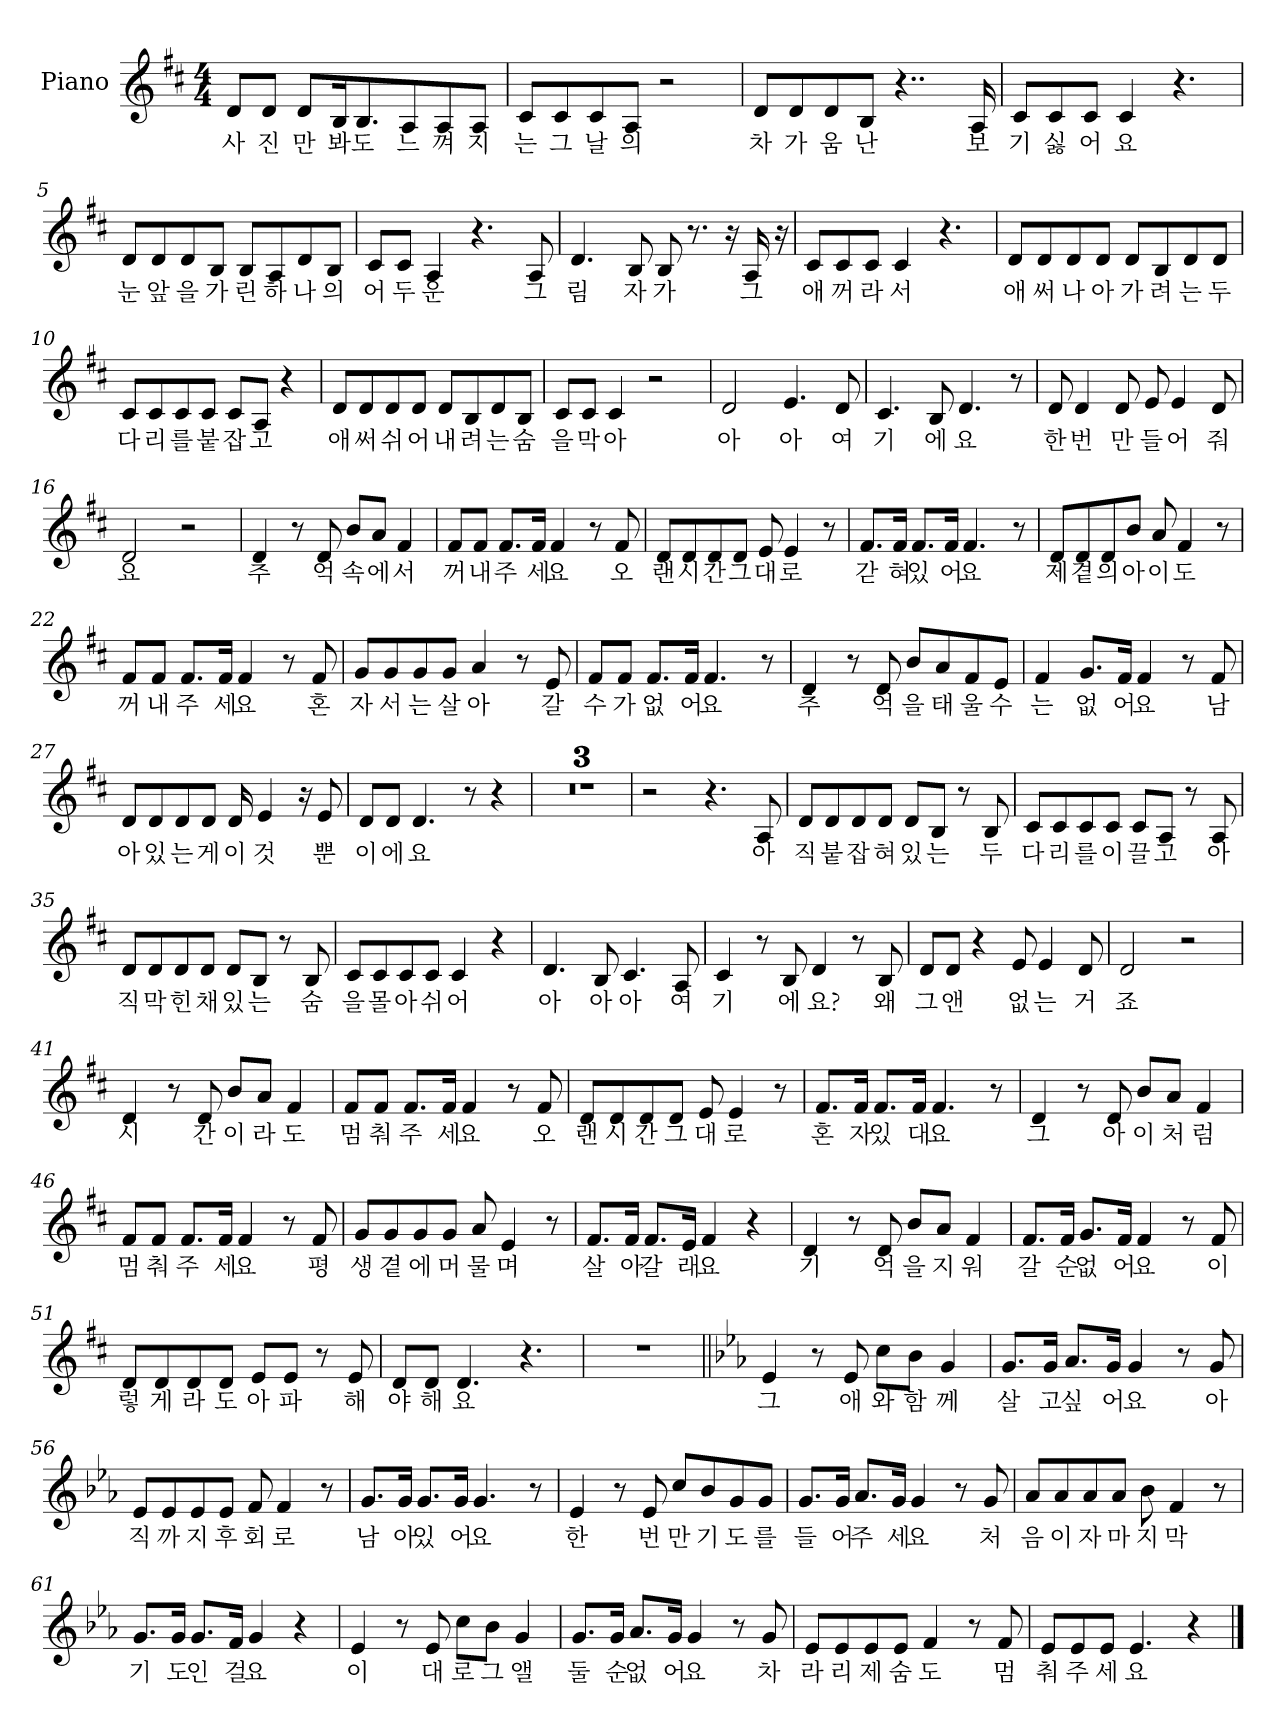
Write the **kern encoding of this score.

**kern	**text
*part1	*part1
*staff1	*staff1
*I"Piano	*
*I'Pno.	*
*clefG2	*
*k[f#c#]	*
*M4/4	*
*MM71	*
=1	=1
!	!LO:LY:b
8d/L	사
!	!LO:LY:b
8d/J	진
!	!LO:LY:b
8d/L	만
!	!LO:LY:b
16B/K	봐
!	!LO:LY:b
8.B/	도
!	!LO:LY:b
8A/	느
!	!LO:LY:b
8A/	껴
!	!LO:LY:b
8A/J	지
=2	=2
!	!LO:LY:b
8c#/L	는
!	!LO:LY:b
8c#/	그
!	!LO:LY:b
8c#/	날
!	!LO:LY:b
8A/J	의
2r	.
=3	=3
!	!LO:LY:b
8d/L	차
!	!LO:LY:b
8d/	가
!	!LO:LY:b
8d/	움
!	!LO:LY:b
8B/J	난
4..r	.
!	!LO:LY:b
16A/	보
=4	=4
!	!LO:LY:b
8c#/L	기
!	!LO:LY:b
8c#/	싫
!	!LO:LY:b
8c#/J	어
!	!LO:LY:b
4c#/	요
4.r	.
!!LO:LB:g=z
=5	=5
!	!LO:LY:b
8d/L	눈
!	!LO:LY:b
8d/	앞
!	!LO:LY:b
8d/	을
!	!LO:LY:b
8B/J	가
!	!LO:LY:b
8B/L	린
!	!LO:LY:b
8A/	하
!	!LO:LY:b
8d/	나
!	!LO:LY:b
8B/J	의
=6	=6
!	!LO:LY:b
8c#/L	어
!	!LO:LY:b
8c#/J	두
!	!LO:LY:b
4A/	운
4.r	.
!	!LO:LY:b
8A/	그
=7	=7
!	!LO:LY:b
4.d/	림
!	!LO:LY:b
8B/	자
!	!LO:LY:b
8B/	가
8.r	.
16r	.
!	!LO:LY:b
16A/	그
16r	.
=8	=8
!	!LO:LY:b
8c#/L	애
!	!LO:LY:b
8c#/	꺼
!	!LO:LY:b
8c#/J	라
!	!LO:LY:b
4c#/	서
4.r	.
!!LO:LB:g=z
=9	=9
!	!LO:LY:b
8d/L	애
!	!LO:LY:b
8d/	써
!	!LO:LY:b
8d/	나
!	!LO:LY:b
8d/J	아
!	!LO:LY:b
8d/L	가
!	!LO:LY:b
8B/	려
!	!LO:LY:b
8d/	는
!	!LO:LY:b
8d/J	두
=10	=10
!	!LO:LY:b
8c#/L	다
!	!LO:LY:b
8c#/	리
!	!LO:LY:b
8c#/	를
!	!LO:LY:b
8c#/J	붙
!	!LO:LY:b
8c#/L	잡
!	!LO:LY:b
8A/J	고
4r	.
=11	=11
!	!LO:LY:b
8d/L	애
!	!LO:LY:b
8d/	써
!	!LO:LY:b
8d/	쉬
!	!LO:LY:b
8d/J	어
!	!LO:LY:b
8d/L	내
!	!LO:LY:b
8B/	려
!	!LO:LY:b
8d/	는
!	!LO:LY:b
8B/J	숨
=12	=12
!	!LO:LY:b
8c#/L	을
!	!LO:LY:b
8c#/J	막
!	!LO:LY:b
4c#/	아
2r	.
!!LO:LB:g=z
=13	=13
!	!LO:LY:b
2d/	아
!	!LO:LY:b
4.e/	아
!	!LO:LY:b
8d/	여
=14	=14
!	!LO:LY:b
4.c#/	기
!	!LO:LY:b
8B/	에
!	!LO:LY:b
4.d/	요
8r	.
=15	=15
!	!LO:LY:b
8d/	한
!	!LO:LY:b
4d/	번
!	!LO:LY:b
8d/	만
!	!LO:LY:b
8e/	들
!	!LO:LY:b
4e/	어
!	!LO:LY:b
8d/	줘
=16	=16
!	!LO:LY:b
2d/	요
2r	.
!!LO:LB:g=z
=17	=17
!	!LO:LY:b
4d/	추
8r	.
!	!LO:LY:b
8d/	억
!	!LO:LY:b
8b/L	속
!	!LO:LY:b
8a/J	에
!	!LO:LY:b
4f#/	서
=18	=18
!	!LO:LY:b
8f#/L	꺼
!	!LO:LY:b
8f#/J	내
!	!LO:LY:b
8.f#/L	주
!	!LO:LY:b
16f#/Jk	세
!	!LO:LY:b
4f#/	요
8r	.
!	!LO:LY:b
8f#/	오
=19	=19
!	!LO:LY:b
8d/L	랜
!	!LO:LY:b
8d/	시
!	!LO:LY:b
8d/	간
!	!LO:LY:b
8d/J	그
!	!LO:LY:b
8e/	대
!	!LO:LY:b
4e/	로
8r	.
=20	=20
!	!LO:LY:b
8.f#/L	갇
!	!LO:LY:b
16f#/Jk	혀
!	!LO:LY:b
8.f#/L	있
!	!LO:LY:b
16f#/Jk	어
!	!LO:LY:b
4.f#/	요
8r	.
!!LO:LB:g=z
=21	=21
!	!LO:LY:b
8d/L	제
!	!LO:LY:b
8d/	곁
!	!LO:LY:b
8d/	의
!	!LO:LY:b
8b/J	아
!	!LO:LY:b
8a/	이
!	!LO:LY:b
4f#/	도
8r	.
=22	=22
!	!LO:LY:b
8f#/L	꺼
!	!LO:LY:b
8f#/J	내
!	!LO:LY:b
8.f#/L	주
!	!LO:LY:b
16f#/Jk	세
!	!LO:LY:b
4f#/	요
8r	.
!	!LO:LY:b
8f#/	혼
=23	=23
!	!LO:LY:b
8g/L	자
!	!LO:LY:b
8g/	서
!	!LO:LY:b
8g/	는
!	!LO:LY:b
8g/J	살
!	!LO:LY:b
4a/	아
8r	.
!	!LO:LY:b
8e/	갈
=24	=24
!	!LO:LY:b
8f#/L	수
!	!LO:LY:b
8f#/J	가
!	!LO:LY:b
8.f#/L	없
!	!LO:LY:b
16f#/Jk	어
!	!LO:LY:b
4.f#/	요
8r	.
!!LO:LB:g=z
=25	=25
!	!LO:LY:b
4d/	추
8r	.
!	!LO:LY:b
8d/	억
!	!LO:LY:b
8b/L	을
!	!LO:LY:b
8a/	태
!	!LO:LY:b
8f#/	울
!	!LO:LY:b
8e/J	수
=26	=26
!	!LO:LY:b
4f#/	는
!	!LO:LY:b
8.g/L	없
!	!LO:LY:b
16f#/Jk	어
!	!LO:LY:b
4f#/	요
8r	.
!	!LO:LY:b
8f#/	남
=27	=27
!	!LO:LY:b
8d/L	아
!	!LO:LY:b
8d/	있
!	!LO:LY:b
8d/	는
!	!LO:LY:b
8d/J	게
!	!LO:LY:b
16d/	이
!	!LO:LY:b
4e/	것
16r	.
!	!LO:LY:b
8e/	뿐
=28	=28
!	!LO:LY:b
8d/L	이
!	!LO:LY:b
8d/J	에
!	!LO:LY:b
4.d/	요
8r	.
4r	.
!!LO:LB:g=z
=29	=29
1r	.
=30	=30
1r	.
=31	=31
1r	.
=32	=32
2r	.
4.r	.
!	!LO:LY:b
8A/	아
!!LO:LB:g=z
=33	=33
!	!LO:LY:b
8d/L	직
!	!LO:LY:b
8d/	붙
!	!LO:LY:b
8d/	잡
!	!LO:LY:b
8d/J	혀
!	!LO:LY:b
8d/L	있
!	!LO:LY:b
8B/J	는
8r	.
!	!LO:LY:b
8B/	두
=34	=34
!	!LO:LY:b
8c#/L	다
!	!LO:LY:b
8c#/	리
!	!LO:LY:b
8c#/	를
!	!LO:LY:b
8c#/J	이
!	!LO:LY:b
8c#/L	끌
!	!LO:LY:b
8A/J	고
8r	.
!	!LO:LY:b
8A/	아
=35	=35
!	!LO:LY:b
8d/L	직
!	!LO:LY:b
8d/	막
!	!LO:LY:b
8d/	힌
!	!LO:LY:b
8d/J	채
!	!LO:LY:b
8d/L	있
!	!LO:LY:b
8B/J	는
8r	.
!	!LO:LY:b
8B/	숨
=36	=36
!	!LO:LY:b
8c#/L	을
!	!LO:LY:b
8c#/	몰
!	!LO:LY:b
8c#/	아
!	!LO:LY:b
8c#/J	쉬
!	!LO:LY:b
4c#/	어
4r	.
!!LO:LB:g=z
=37	=37
!	!LO:LY:b
4.d/	아
!	!LO:LY:b
8B/	아
!	!LO:LY:b
4.c#/	아
!	!LO:LY:b
8A/	여
=38	=38
!	!LO:LY:b
4c#/	기
8r	.
!	!LO:LY:b
8B/	에
!	!LO:LY:b
4d/	요?
8r	.
!	!LO:LY:b
8B/	왜
=39	=39
!	!LO:LY:b
8d/L	그
!	!LO:LY:b
8d/J	앤
4r	.
!	!LO:LY:b
8e/	없
!	!LO:LY:b
4e/	는
!	!LO:LY:b
8d/	거
=40	=40
!	!LO:LY:b
2d/	죠
2r	.
!!LO:PB:g=z
=41	=41
!	!LO:LY:b
4d/	시
8r	.
!	!LO:LY:b
8d/	간
!	!LO:LY:b
8b/L	이
!	!LO:LY:b
8a/J	라
!	!LO:LY:b
4f#/	도
=42	=42
!	!LO:LY:b
8f#/L	멈
!	!LO:LY:b
8f#/J	춰
!	!LO:LY:b
8.f#/L	주
!	!LO:LY:b
16f#/Jk	세
!	!LO:LY:b
4f#/	요
8r	.
!	!LO:LY:b
8f#/	오
=43	=43
!	!LO:LY:b
8d/L	랜
!	!LO:LY:b
8d/	시
!	!LO:LY:b
8d/	간
!	!LO:LY:b
8d/J	그
!	!LO:LY:b
8e/	대
!	!LO:LY:b
4e/	로
8r	.
=44	=44
!	!LO:LY:b
8.f#/L	혼
!	!LO:LY:b
16f#/Jk	자
!	!LO:LY:b
8.f#/L	있
!	!LO:LY:b
16f#/Jk	대
!	!LO:LY:b
4.f#/	요
8r	.
!!LO:LB:g=z
=45	=45
!	!LO:LY:b
4d/	그
8r	.
!	!LO:LY:b
8d/	아
!	!LO:LY:b
8b/L	이
!	!LO:LY:b
8a/J	처
!	!LO:LY:b
4f#/	럼
=46	=46
!	!LO:LY:b
8f#/L	멈
!	!LO:LY:b
8f#/J	춰
!	!LO:LY:b
8.f#/L	주
!	!LO:LY:b
16f#/Jk	세
!	!LO:LY:b
4f#/	요
8r	.
!	!LO:LY:b
8f#/	평
=47	=47
!	!LO:LY:b
8g/L	생
!	!LO:LY:b
8g/	곁
!	!LO:LY:b
8g/	에
!	!LO:LY:b
8g/J	머
!	!LO:LY:b
8a/	물
!	!LO:LY:b
4e/	며
8r	.
=48	=48
!	!LO:LY:b
8.f#/L	살
!	!LO:LY:b
16f#/Jk	아
!	!LO:LY:b
8.f#/L	갈
!	!LO:LY:b
16e/Jk	래
!	!LO:LY:b
4f#/	요
4r	.
!!LO:LB:g=z
=49	=49
!	!LO:LY:b
4d/	기
8r	.
!	!LO:LY:b
8d/	억
!	!LO:LY:b
8b/L	을
!	!LO:LY:b
8a/J	지
!	!LO:LY:b
4f#/	워
=50	=50
!	!LO:LY:b
8.f#/L	갈
!	!LO:LY:b
16f#/Jk	순
!	!LO:LY:b
8.g/L	없
!	!LO:LY:b
16f#/Jk	어
!	!LO:LY:b
4f#/	요
8r	.
!	!LO:LY:b
8f#/	이
=51	=51
!	!LO:LY:b
8d/L	렇
!	!LO:LY:b
8d/	게
!	!LO:LY:b
8d/	라
!	!LO:LY:b
8d/J	도
!	!LO:LY:b
8e/L	아
!	!LO:LY:b
8e/J	파
8r	.
!	!LO:LY:b
8e/	해
=52	=52
!	!LO:LY:b
8d/L	야
!	!LO:LY:b
8d/J	해
!	!LO:LY:b
4.d/	요
4.r	.
=53	=53
1r	.
!!LO:LB:g=z
=54||	=54||
*k[b-e-a-]	*
!	!LO:LY:b
4e-/	그
8r	.
!	!LO:LY:b
8e-/	애
!	!LO:LY:b
8cc\L	와
!	!LO:LY:b
8b-\J	함
!	!LO:LY:b
4g/	께
=55	=55
!	!LO:LY:b
8.g/L	살
!	!LO:LY:b
16g/Jk	고
!	!LO:LY:b
8.a-/L	싶
!	!LO:LY:b
16g/Jk	어
!	!LO:LY:b
4g/	요
8r	.
!	!LO:LY:b
8g/	아
=56	=56
!	!LO:LY:b
8e-/L	직
!	!LO:LY:b
8e-/	까
!	!LO:LY:b
8e-/	지
!	!LO:LY:b
8e-/J	후
!	!LO:LY:b
8f/	회
!	!LO:LY:b
4f/	로
8r	.
=57	=57
!	!LO:LY:b
8.g/L	남
!	!LO:LY:b
16g/Jk	아
!	!LO:LY:b
8.g/L	있
!	!LO:LY:b
16g/Jk	어
!	!LO:LY:b
4.g/	요
8r	.
!!LO:LB:g=z
=58	=58
!	!LO:LY:b
4e-/	한
8r	.
!	!LO:LY:b
8e-/	번
!	!LO:LY:b
8cc/L	만
!	!LO:LY:b
8b-/	기
!	!LO:LY:b
8g/	도
!	!LO:LY:b
8g/J	를
=59	=59
!	!LO:LY:b
8.g/L	들
!	!LO:LY:b
16g/Jk	어
!	!LO:LY:b
8.a-/L	주
!	!LO:LY:b
16g/Jk	세
!	!LO:LY:b
4g/	요
8r	.
!	!LO:LY:b
8g/	처
=60	=60
!	!LO:LY:b
8a-/L	음
!	!LO:LY:b
8a-/	이
!	!LO:LY:b
8a-/	자
!	!LO:LY:b
8a-/J	마
!	!LO:LY:b
8b-\	지
!	!LO:LY:b
4f/	막
8r	.
=61	=61
!	!LO:LY:b
8.g/L	기
!	!LO:LY:b
16g/Jk	도
!	!LO:LY:b
8.g/L	인
!	!LO:LY:b
16f/Jk	걸
!	!LO:LY:b
4g/	요
4r	.
!!LO:LB:g=z
=62	=62
!	!LO:LY:b
4e-/	이
8r	.
!	!LO:LY:b
8e-/	대
!	!LO:LY:b
8cc\L	로
!	!LO:LY:b
8b-\J	그
!	!LO:LY:b
4g/	앨
=63	=63
!	!LO:LY:b
8.g/L	둘
!	!LO:LY:b
16g/Jk	순
!	!LO:LY:b
8.a-/L	없
!	!LO:LY:b
16g/Jk	어
!	!LO:LY:b
4g/	요
8r	.
!	!LO:LY:b
8g/	차
=64	=64
!	!LO:LY:b
8e-/L	라
!	!LO:LY:b
8e-/	리
!	!LO:LY:b
8e-/	제
!	!LO:LY:b
8e-/J	숨
!	!LO:LY:b
4f/	도
8r	.
!	!LO:LY:b
8f/	멈
=65	=65
!	!LO:LY:b
8e-/L	춰
!	!LO:LY:b
8e-/	주
!	!LO:LY:b
8e-/J	세
!	!LO:LY:b
4.e-/	요
4r	.
==	==
*-	*-
